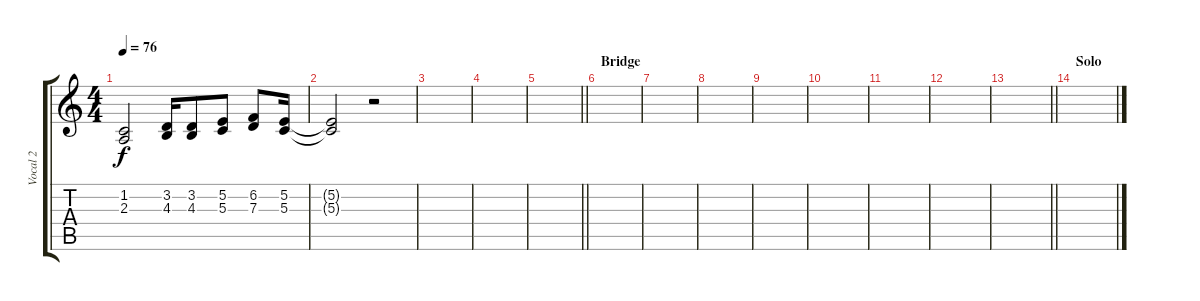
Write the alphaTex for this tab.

\track ("Vocal 2" "Vocal 2") {instrument sopranosax}
\staff {score tabs}
\tuning (E4 B3 G3 D3 A2 E2) {hide}
\ts (4 4)
\tempo 76
\clef g2
\ks c
(1.2{t} 2.3{t}).2{dy f} (3.2 4.3).16 (3.2 4.3).8 (5.2 5.3).8 (6.2 7.3).8 (5.2 5.3).16 |
(5.2{t} 5.3{t}).2 r.2 |
|
|
\barLineRight lightlight
|
\section ("" "Bridge")
|
|
|
|
|
|
|
\barLineRight lightlight
|
\section ("" "Solo")
